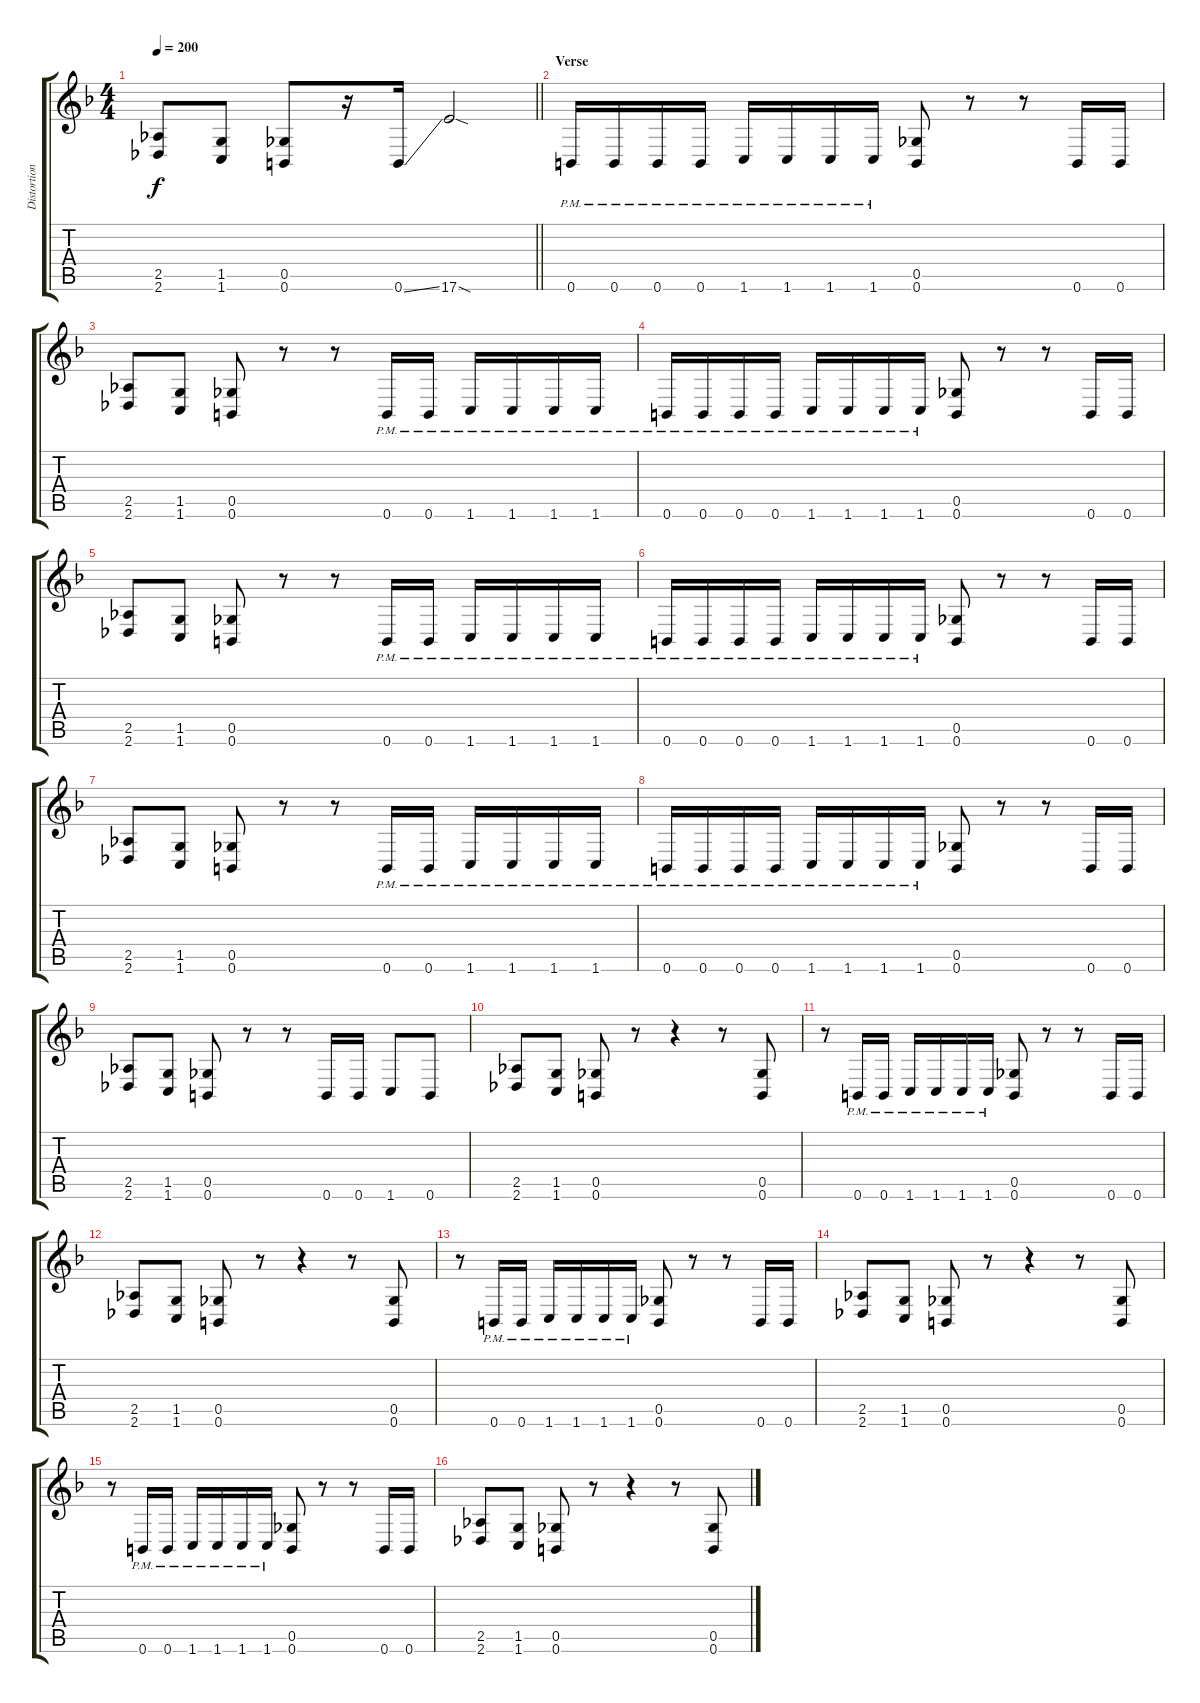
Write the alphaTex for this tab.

\track ("Distortion guitar" "Distortion") {instrument distortionguitar}
\staff {score tabs}
\tuning (Db4 Ab3 E3 B2 Gb2 B1) {hide}
\ts (4 4)
\tempo 200
\clef g2
\barLineRight lightlight
\ks f
(2.5 2.6).8{dy f} (1.5 1.6).8 (0.5 0.6).8 r.16 0.6{ss}.16 17.6{sod}.2 |
\section ("" "Verse")
0.6{pm}.16 0.6{pm}.16 0.6{pm}.16 0.6{pm}.16 1.6{pm}.16 1.6{pm}.16 1.6{pm}.16 1.6{pm}.16 (0.5 0.6).8 r.8 r.8 0.6.16 0.6.16 |
(2.5 2.6).8 (1.5 1.6).8 (0.5 0.6).8 r.8 r.8 0.6{pm}.16 0.6{pm}.16 1.6{pm}.16 1.6{pm}.16 1.6{pm}.16 1.6{pm}.16 |
0.6{pm}.16 0.6{pm}.16 0.6{pm}.16 0.6{pm}.16 1.6{pm}.16 1.6{pm}.16 1.6{pm}.16 1.6{pm}.16 (0.5 0.6).8 r.8 r.8 0.6.16 0.6.16 |
(2.5 2.6).8 (1.5 1.6).8 (0.5 0.6).8 r.8 r.8 0.6{pm}.16 0.6{pm}.16 1.6{pm}.16 1.6{pm}.16 1.6{pm}.16 1.6{pm}.16 |
0.6{pm}.16 0.6{pm}.16 0.6{pm}.16 0.6{pm}.16 1.6{pm}.16 1.6{pm}.16 1.6{pm}.16 1.6{pm}.16 (0.5 0.6).8 r.8 r.8 0.6.16 0.6.16 |
(2.5 2.6).8 (1.5 1.6).8 (0.5 0.6).8 r.8 r.8 0.6{pm}.16 0.6{pm}.16 1.6{pm}.16 1.6{pm}.16 1.6{pm}.16 1.6{pm}.16 |
0.6{pm}.16 0.6{pm}.16 0.6{pm}.16 0.6{pm}.16 1.6{pm}.16 1.6{pm}.16 1.6{pm}.16 1.6{pm}.16 (0.5 0.6).8 r.8 r.8 0.6.16 0.6.16 |
(2.5 2.6).8 (1.5 1.6).8 (0.5 0.6).8 r.8 r.8 0.6.16 0.6.16 1.6.8 0.6.8 |
(2.5 2.6).8 (1.5 1.6).8 (0.5 0.6).8 r.8 r.4 r.8 (0.5 0.6).8 |
r.8 0.6{pm}.16 0.6{pm}.16 1.6{pm}.16 1.6{pm}.16 1.6{pm}.16 1.6{pm}.16 (0.5 0.6).8 r.8 r.8 0.6.16 0.6.16 |
(2.5 2.6).8 (1.5 1.6).8 (0.5 0.6).8 r.8 r.4 r.8 (0.5 0.6).8 |
r.8 0.6{pm}.16 0.6{pm}.16 1.6{pm}.16 1.6{pm}.16 1.6{pm}.16 1.6{pm}.16 (0.5 0.6).8 r.8 r.8 0.6.16 0.6.16 |
(2.5 2.6).8 (1.5 1.6).8 (0.5 0.6).8 r.8 r.4 r.8 (0.5 0.6).8 |
r.8 0.6{pm}.16 0.6{pm}.16 1.6{pm}.16 1.6{pm}.16 1.6{pm}.16 1.6{pm}.16 (0.5 0.6).8 r.8 r.8 0.6.16 0.6.16 |
(2.5 2.6).8 (1.5 1.6).8 (0.5 0.6).8 r.8 r.4 r.8 (0.5 0.6).8
